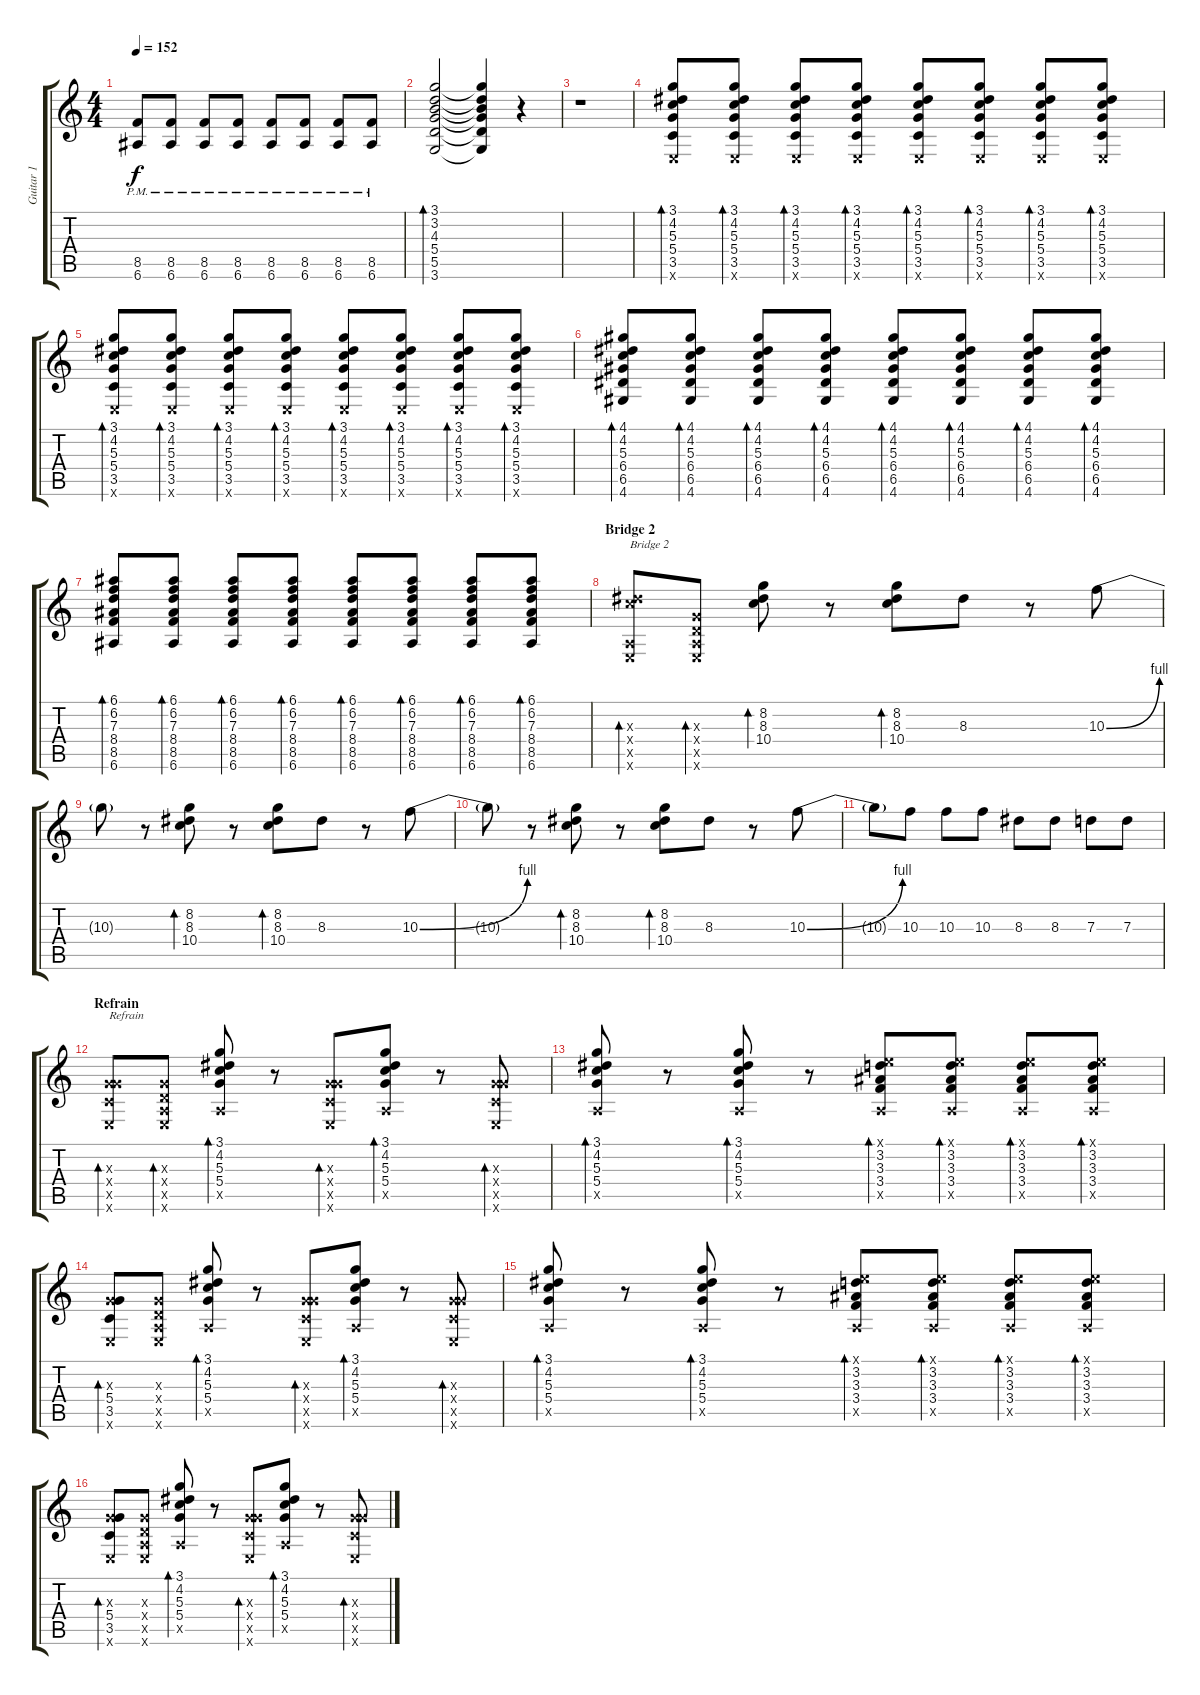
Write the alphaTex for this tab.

\track ("Guitar 1" "Guitar 1") {instrument acousticguitarsteel}
\staff {score tabs}
\tuning (E4 B3 G3 D3 A2 E2) {hide}
\ts (4 4)
\tempo 152
\clef g2
\ks c
(8.5{pm} 6.6{pm}).8{dy f} (8.5{pm} 6.6{pm}).8 (8.5{pm} 6.6{pm}).8 (8.5{pm} 6.6{pm}).8 (8.5{pm} 6.6{pm}).8 (8.5{pm} 6.6{pm}).8 (8.5{pm} 6.6{pm}).8 (8.5{pm} 6.6{pm}).8 |
(3.1 3.2 4.3 5.4 5.5 3.6).2{bd 120} (3.1{t} 3.2{t} 4.3{t} 5.4{t} 5.5{t} 3.6{t}).4 r.4 |
r.1 |
(3.1 4.2 5.3 5.4 3.5 0.6{x}).8{bd 30} (3.1 4.2 5.3 5.4 3.5 0.6{x}).8{bd 30} (3.1 4.2 5.3 5.4 3.5 0.6{x}).8{bd 30} (3.1 4.2 5.3 5.4 3.5 0.6{x}).8{bd 30} (3.1 4.2 5.3 5.4 3.5 0.6{x}).8{bd 30} (3.1 4.2 5.3 5.4 3.5 0.6{x}).8{bd 30} (3.1 4.2 5.3 5.4 3.5 0.6{x}).8{bd 30} (3.1 4.2 5.3 5.4 3.5 0.6{x}).8{bd 30} |
(3.1 4.2 5.3 5.4 3.5 0.6{x}).8{bd 30} (3.1 4.2 5.3 5.4 3.5 0.6{x}).8{bd 30} (3.1 4.2 5.3 5.4 3.5 0.6{x}).8{bd 30} (3.1 4.2 5.3 5.4 3.5 0.6{x}).8{bd 30} (3.1 4.2 5.3 5.4 3.5 0.6{x}).8{bd 30} (3.1 4.2 5.3 5.4 3.5 0.6{x}).8{bd 30} (3.1 4.2 5.3 5.4 3.5 0.6{x}).8{bd 30} (3.1 4.2 5.3 5.4 3.5 0.6{x}).8{bd 30} |
(4.1 4.2 5.3 6.4 6.5 4.6).8{bd 30} (4.1 4.2 5.3 6.4 6.5 4.6).8{bd 30} (4.1 4.2 5.3 6.4 6.5 4.6).8{bd 30} (4.1 4.2 5.3 6.4 6.5 4.6).8{bd 30} (4.1 4.2 5.3 6.4 6.5 4.6).8{bd 30} (4.1 4.2 5.3 6.4 6.5 4.6).8{bd 30} (4.1 4.2 5.3 6.4 6.5 4.6).8{bd 30} (4.1 4.2 5.3 6.4 6.5 4.6).8{bd 30} |
(6.1 6.2 7.3 8.4 8.5 6.6).8{bd 30} (6.1 6.2 7.3 8.4 8.5 6.6).8{bd 30} (6.1 6.2 7.3 8.4 8.5 6.6).8{bd 30} (6.1 6.2 7.3 8.4 8.5 6.6).8{bd 30} (6.1 6.2 7.3 8.4 8.5 6.6).8{bd 30} (6.1 6.2 7.3 8.4 8.5 6.6).8{bd 30} (6.1 6.2 7.3 8.4 8.5 6.6).8{bd 30} (6.1 6.2 7.3 8.4 8.5 6.6).8{bd 30} |
\section ("" "Bridge 2")
(8.3{x} 10.4{x} 0.5{x} 0.6{x}).8{bd 30 txt "Bridge 2"} (0.3{x} 0.4{x} 0.5{x} 0.6{x}).8{bd 30} (8.2 8.3 10.4).8{bd 30} r.8 (8.2 8.3 10.4).8{bd 30} 8.3.8 r.8 10.3{be (bend 0 0 60 4)}.8 |
10.3{t}.8 r.8 (8.2 8.3 10.4).8{bd 30} r.8 (8.2 8.3 10.4).8{bd 30} 8.3.8 r.8 10.3{be (bend 0 0 60 4)}.8 |
10.3{t}.8 r.8 (8.2 8.3 10.4).8{bd 30} r.8 (8.2 8.3 10.4).8{bd 30} 8.3.8 r.8 10.3{be (bend 0 0 60 4)}.8 |
10.3{t}.8 10.3.8 10.3.8 10.3.8 8.3.8 8.3.8 7.3.8 7.3.8 |
\section ("" "Refrain")
(0.3{x} 5.4{x} 3.5{x} 0.6{x}).8{bd 30 txt "Refrain"} (0.3{x} 0.4{x} 0.5{x} 0.6{x}).8{bd 30} (3.1 4.2 5.3 5.4 0.5{x}).8{bd 30} r.8 (0.3{x} 5.4{x} 3.5{x} 0.6{x}).8{bd 30} (3.1 4.2 5.3 5.4 0.5{x}).8{bd 30} r.8 (0.3{x} 5.4{x} 3.5{x} 0.6{x}).8{bd 30} |
(3.1 4.2 5.3 5.4 0.5{x}).8{bd 30} r.8 (3.1 4.2 5.3 5.4 0.5{x}).8{bd 30} r.8 (0.1{x} 3.2 3.3 3.4 0.5{x}).8{bd 30} (0.1{x} 3.2 3.3 3.4 0.5{x}).8{bd 30} (0.1{x} 3.2 3.3 3.4 0.5{x}).8{bd 30} (0.1{x} 3.2 3.3 3.4 0.5{x}).8{bd 30} |
(0.3{x} 5.4 3.5 0.6{x}).8{bd 30} (0.3{x} 0.4{x} 0.5{x} 0.6{x}).8 (3.1 4.2 5.3 5.4 0.5{x}).8{bd 30} r.8 (0.3{x} 5.4{x} 3.5{x} 0.6{x}).8{bd 30} (3.1 4.2 5.3 5.4 0.5{x}).8{bd 30} r.8 (0.3{x} 5.4{x} 3.5{x} 0.6{x}).8{bd 30} |
(3.1 4.2 5.3 5.4 0.5{x}).8{bd 30} r.8 (3.1 4.2 5.3 5.4 0.5{x}).8{bd 30} r.8 (0.1{x} 3.2 3.3 3.4 0.5{x}).8{bd 30} (0.1{x} 3.2 3.3 3.4 0.5{x}).8{bd 30} (0.1{x} 3.2 3.3 3.4 0.5{x}).8{bd 30} (0.1{x} 3.2 3.3 3.4 0.5{x}).8{bd 30} |
(0.3{x} 5.4 3.5 0.6{x}).8{bd 30} (0.3{x} 0.4{x} 0.5{x} 0.6{x}).8 (3.1 4.2 5.3 5.4 0.5{x}).8{bd 30} r.8 (0.3{x} 5.4{x} 3.5{x} 0.6{x}).8{bd 30} (3.1 4.2 5.3 5.4 0.5{x}).8{bd 30} r.8 (0.3{x} 5.4{x} 3.5{x} 0.6{x}).8{bd 30}
